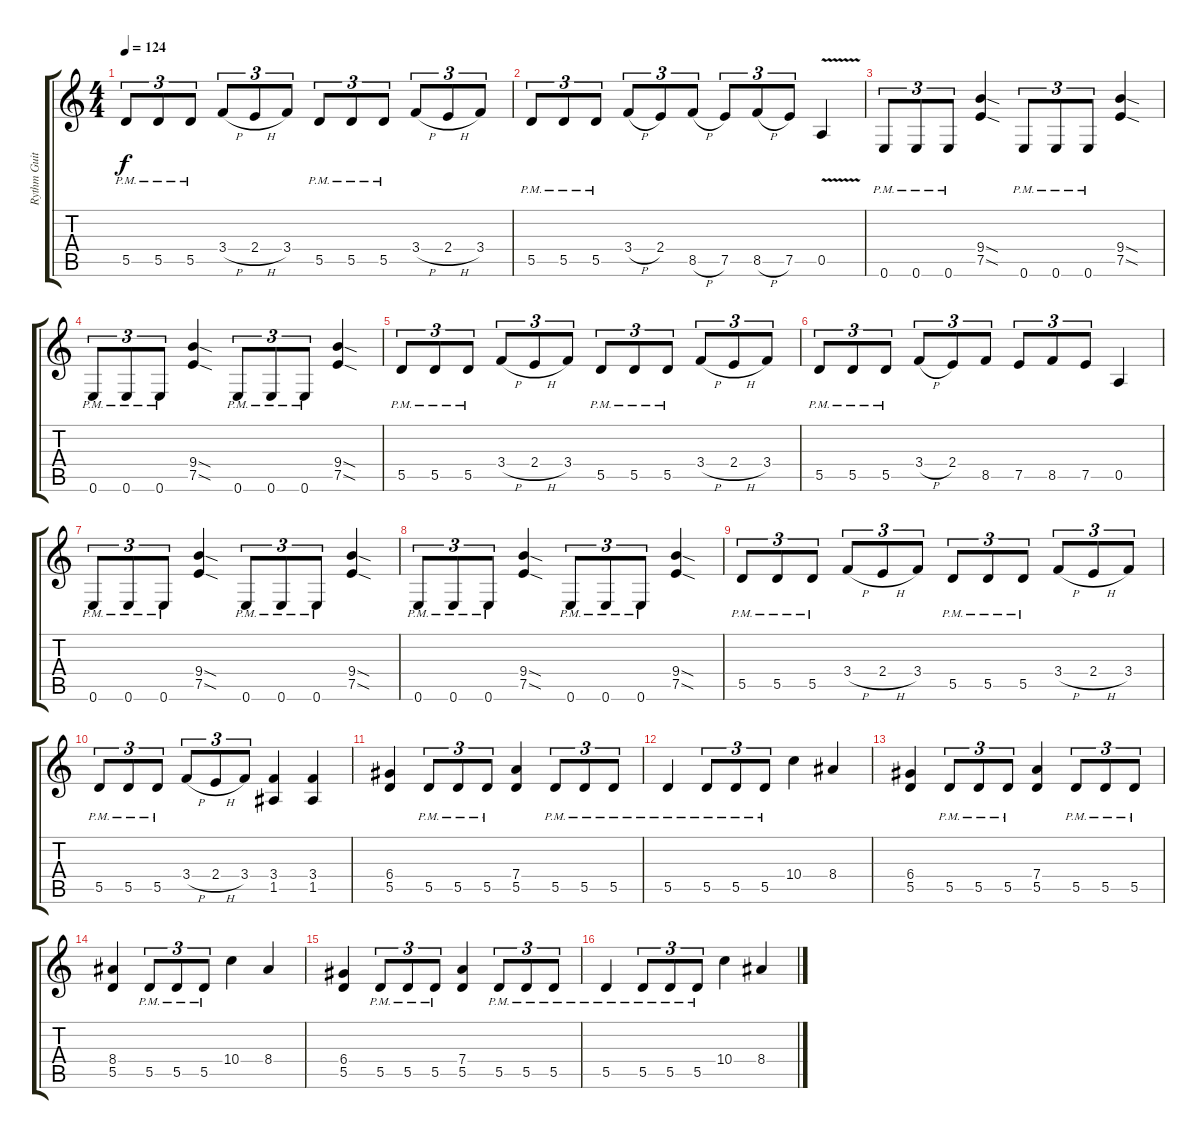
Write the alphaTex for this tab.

\track ("Rythm Guitar 2" "Rythm Guit") {instrument distortionguitar}
\staff {score tabs}
\tuning (E4 B3 G3 D3 A2 E2) {hide}
\ts (4 4)
\tempo 124
\clef g2
\ks c
5.5{pm}.8{tu (3 2) dy f} 5.5{pm}.8{tu (3 2)} 5.5{pm}.8{tu (3 2)} 3.4{h}.8{tu (3 2)} 2.4{h}.8{tu (3 2)} 3.4.8{tu (3 2)} 5.5{pm}.8{tu (3 2)} 5.5{pm}.8{tu (3 2)} 5.5{pm}.8{tu (3 2)} 3.4{h}.8{tu (3 2)} 2.4{h}.8{tu (3 2)} 3.4.8{tu (3 2)} |
5.5{pm}.8{tu (3 2)} 5.5{pm}.8{tu (3 2)} 5.5{pm}.8{tu (3 2)} 3.4{h}.8{tu (3 2)} 2.4.8{tu (3 2)} 8.5{h}.8{tu (3 2)} 7.5.8{tu (3 2)} 8.5{h}.8{tu (3 2)} 7.5.8{tu (3 2)} 0.5{v}.4 |
0.6{pm}.8{tu (3 2)} 0.6{pm}.8{tu (3 2)} 0.6{pm}.8{tu (3 2)} (9.4{sod} 7.5{sod}).4 0.6{pm}.8{tu (3 2)} 0.6{pm}.8{tu (3 2)} 0.6{pm}.8{tu (3 2)} (9.4{sod} 7.5{sod}).4 |
0.6{pm}.8{tu (3 2)} 0.6{pm}.8{tu (3 2)} 0.6{pm}.8{tu (3 2)} (9.4{sod} 7.5{sod}).4 0.6{pm}.8{tu (3 2)} 0.6{pm}.8{tu (3 2)} 0.6{pm}.8{tu (3 2)} (9.4{sod} 7.5{sod}).4 |
5.5{pm}.8{tu (3 2)} 5.5{pm}.8{tu (3 2)} 5.5{pm}.8{tu (3 2)} 3.4{h}.8{tu (3 2)} 2.4{h}.8{tu (3 2)} 3.4.8{tu (3 2)} 5.5{pm}.8{tu (3 2)} 5.5{pm}.8{tu (3 2)} 5.5{pm}.8{tu (3 2)} 3.4{h}.8{tu (3 2)} 2.4{h}.8{tu (3 2)} 3.4.8{tu (3 2)} |
5.5{pm}.8{tu (3 2)} 5.5{pm}.8{tu (3 2)} 5.5{pm}.8{tu (3 2)} 3.4{h}.8{tu (3 2)} 2.4.8{tu (3 2)} 8.5.8{tu (3 2)} 7.5.8{tu (3 2)} 8.5.8{tu (3 2)} 7.5.8{tu (3 2)} 0.5.4 |
0.6{pm}.8{tu (3 2)} 0.6{pm}.8{tu (3 2)} 0.6{pm}.8{tu (3 2)} (9.4{sod} 7.5{sod}).4 0.6{pm}.8{tu (3 2)} 0.6{pm}.8{tu (3 2)} 0.6{pm}.8{tu (3 2)} (9.4{sod} 7.5{sod}).4 |
0.6{pm}.8{tu (3 2)} 0.6{pm}.8{tu (3 2)} 0.6{pm}.8{tu (3 2)} (9.4{sod} 7.5{sod}).4 0.6{pm}.8{tu (3 2)} 0.6{pm}.8{tu (3 2)} 0.6{pm}.8{tu (3 2)} (9.4{sod} 7.5{sod}).4 |
5.5{pm}.8{tu (3 2)} 5.5{pm}.8{tu (3 2)} 5.5{pm}.8{tu (3 2)} 3.4{h}.8{tu (3 2)} 2.4{h}.8{tu (3 2)} 3.4.8{tu (3 2)} 5.5{pm}.8{tu (3 2)} 5.5{pm}.8{tu (3 2)} 5.5{pm}.8{tu (3 2)} 3.4{h}.8{tu (3 2)} 2.4{h}.8{tu (3 2)} 3.4.8{tu (3 2)} |
5.5{pm}.8{tu (3 2)} 5.5{pm}.8{tu (3 2)} 5.5{pm}.8{tu (3 2)} 3.4{h}.8{tu (3 2)} 2.4{h}.8{tu (3 2)} 3.4.8{tu (3 2)} (3.4 1.5).4 (3.4 1.5).4 |
(6.4 5.5).4 5.5{pm}.8{tu (3 2)} 5.5{pm}.8{tu (3 2)} 5.5{pm}.8{tu (3 2)} (7.4 5.5).4 5.5{pm}.8{tu (3 2)} 5.5{pm}.8{tu (3 2)} 5.5{pm}.8{tu (3 2)} |
5.5{pm}.4 5.5{pm}.8{tu (3 2)} 5.5{pm}.8{tu (3 2)} 5.5{pm}.8{tu (3 2)} 10.4.4 8.4.4 |
(6.4 5.5).4 5.5{pm}.8{tu (3 2)} 5.5{pm}.8{tu (3 2)} 5.5{pm}.8{tu (3 2)} (7.4 5.5).4 5.5{pm}.8{tu (3 2)} 5.5{pm}.8{tu (3 2)} 5.5{pm}.8{tu (3 2)} |
(8.4 5.5).4 5.5{pm}.8{tu (3 2)} 5.5{pm}.8{tu (3 2)} 5.5{pm}.8{tu (3 2)} 10.4.4 8.4.4 |
(6.4 5.5).4 5.5{pm}.8{tu (3 2)} 5.5{pm}.8{tu (3 2)} 5.5{pm}.8{tu (3 2)} (7.4 5.5).4 5.5{pm}.8{tu (3 2)} 5.5{pm}.8{tu (3 2)} 5.5{pm}.8{tu (3 2)} |
5.5{pm}.4 5.5{pm}.8{tu (3 2)} 5.5{pm}.8{tu (3 2)} 5.5{pm}.8{tu (3 2)} 10.4.4 8.4.4
